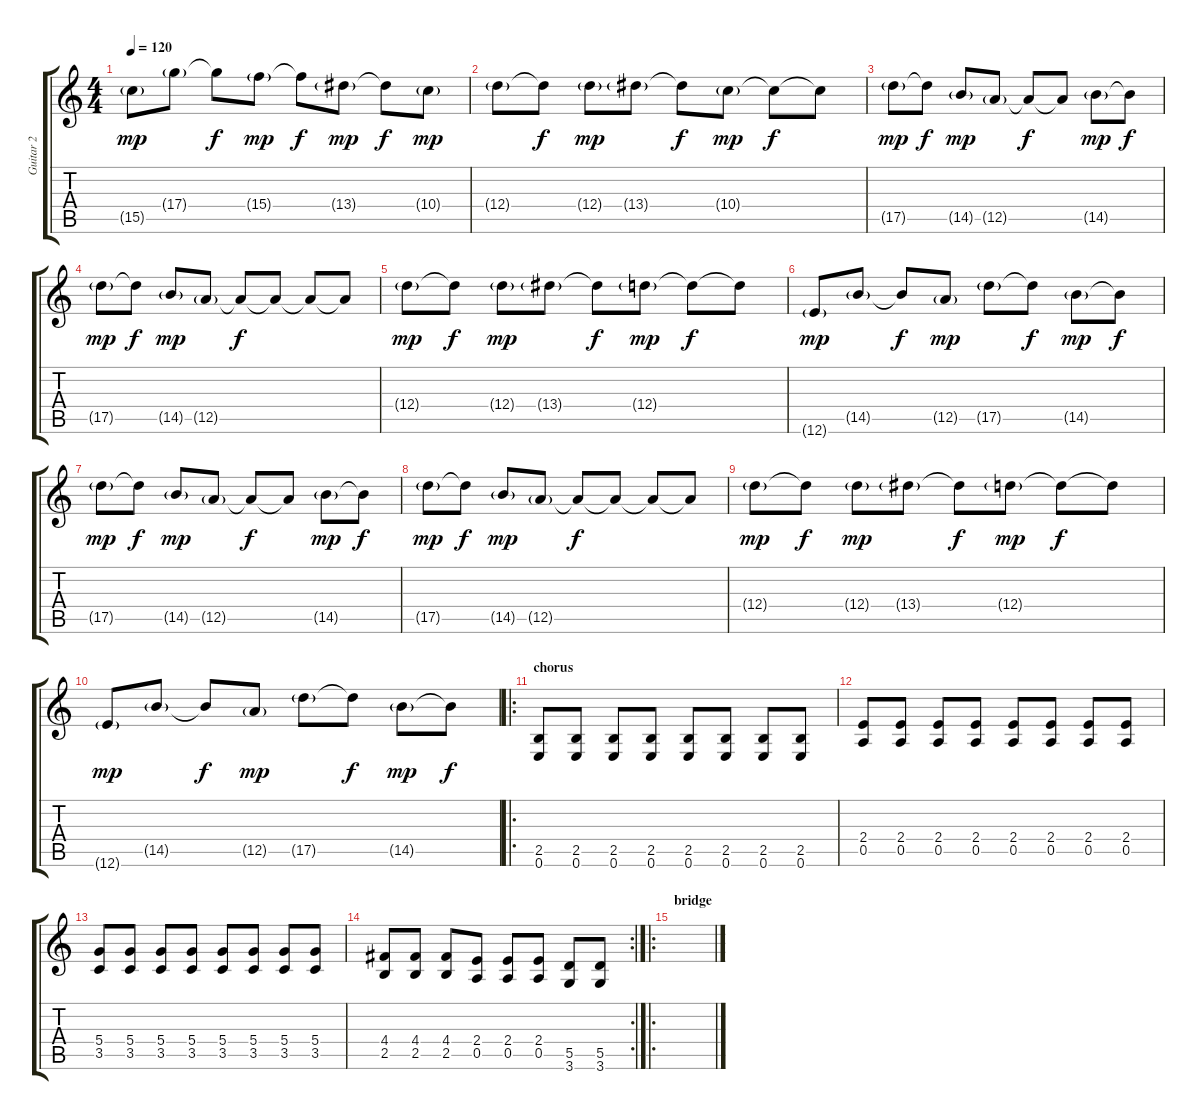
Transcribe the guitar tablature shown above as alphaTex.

\track ("Guitar 2" "Guitar 2") {instrument electricguitarjazz}
\staff {score tabs}
\tuning (E4 B3 G3 D3 A2 E2) {hide}
\ts (4 4)
\tempo 120
\clef g2
\ks c
15.5{g}.8{dy mp} 17.4{g}.8 17.4{t}.8{dy f} 15.4{g}.8{dy mp} 15.4{t}.8{dy f} 13.4{g}.8{dy mp} 13.4{t}.8{dy f} 10.4{g}.8{dy mp} |
12.4{g}.8 12.4{t}.8{dy f} 12.4{g}.8{dy mp} 13.4{g}.8 13.4{t}.8{dy f} 10.4{g}.8{dy mp} 10.4{t}.8{dy f} 10.4{t}.8 |
17.5{g}.8{dy mp} 17.5{t}.8{dy f} 14.5{g}.8{dy mp} 12.5{g}.8 12.5{t}.8{dy f} 12.5{t}.8 14.5{g}.8{dy mp} 14.5{t}.8{dy f} |
17.5{g}.8{dy mp} 17.5{t}.8{dy f} 14.5{g}.8{dy mp} 12.5{g}.8 12.5{t}.8{dy f} 12.5{t}.8 12.5{t}.8 12.5{t}.8 |
12.4{g}.8{dy mp} 12.4{t}.8{dy f} 12.4{g}.8{dy mp} 13.4{g}.8 13.4{t}.8{dy f} 12.4{g}.8{dy mp} 12.4{t}.8{dy f} 12.4{t}.8 |
12.6{g}.8{dy mp volume 13 instrument electricguitarjazz} 14.5{g}.8 14.5{t}.8{dy f} 12.5{g}.8{dy mp} 17.5{g}.8 17.5{t}.8{dy f} 14.5{g}.8{dy mp} 14.5{t}.8{dy f} |
17.5{g}.8{dy mp} 17.5{t}.8{dy f} 14.5{g}.8{dy mp} 12.5{g}.8 12.5{t}.8{dy f} 12.5{t}.8 14.5{g}.8{dy mp} 14.5{t}.8{dy f} |
17.5{g}.8{dy mp} 17.5{t}.8{dy f} 14.5{g}.8{dy mp} 12.5{g}.8 12.5{t}.8{dy f} 12.5{t}.8 12.5{t}.8 12.5{t}.8 |
12.4{g}.8{dy mp} 12.4{t}.8{dy f} 12.4{g}.8{dy mp} 13.4{g}.8 13.4{t}.8{dy f} 12.4{g}.8{dy mp} 12.4{t}.8{dy f} 12.4{t}.8 |
12.6{g}.8{dy mp volume 13 instrument electricguitarjazz} 14.5{g}.8 14.5{t}.8{dy f} 12.5{g}.8{dy mp} 17.5{g}.8 17.5{t}.8{dy f} 14.5{g}.8{dy mp} 14.5{t}.8{dy f} |
\ro
\section ("" "chorus")
(2.5 0.6).8{volume 12 balance 0 instrument distortionguitar} (2.5 0.6).8 (2.5 0.6).8 (2.5 0.6).8 (2.5 0.6).8 (2.5 0.6).8 (2.5 0.6).8 (2.5 0.6).8 |
(2.4 0.5).8 (2.4 0.5).8 (2.4 0.5).8 (2.4 0.5).8 (2.4 0.5).8 (2.4 0.5).8 (2.4 0.5).8 (2.4 0.5).8 |
(5.4 3.5).8 (5.4 3.5).8 (5.4 3.5).8 (5.4 3.5).8 (5.4 3.5).8 (5.4 3.5).8 (5.4 3.5).8 (5.4 3.5).8 |
\rc 2
(4.4 2.5).8 (4.4 2.5).8 (4.4 2.5).8 (2.4 0.5).8 (2.4 0.5).8 (2.4 0.5).8 (5.5 3.6).8 (5.5 3.6).8 |
\ro
\section ("" "bridge")
